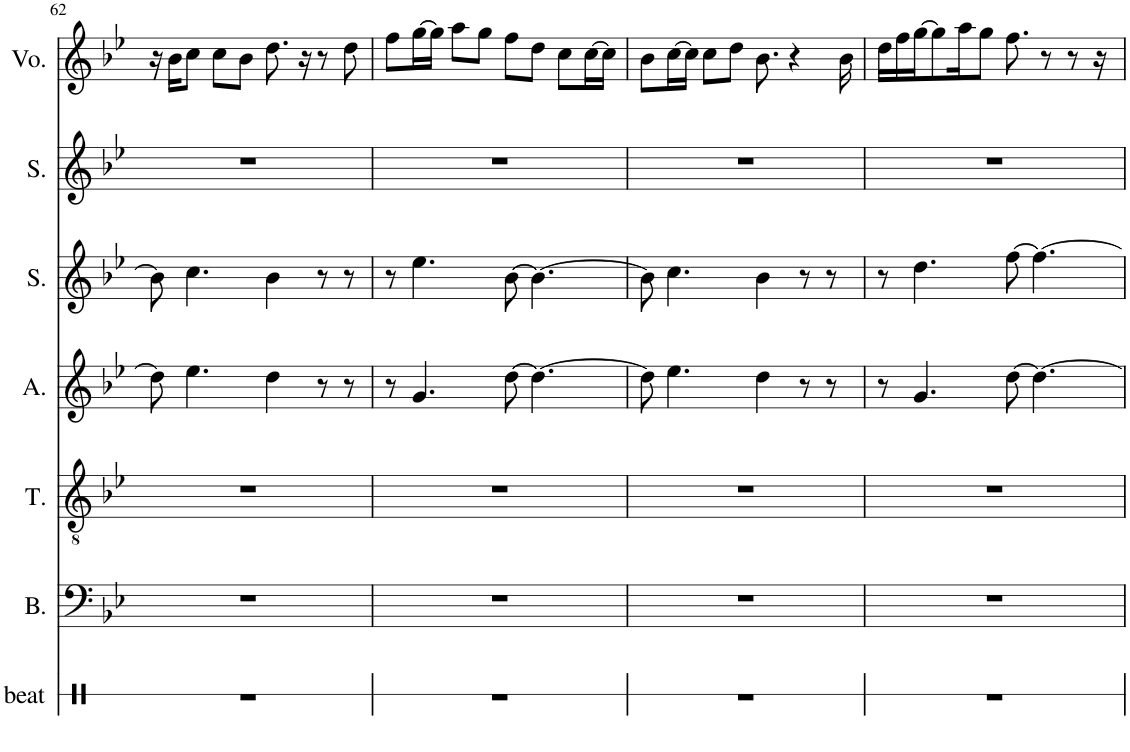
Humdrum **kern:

**kern	**kern	**kern	**kern	**kern	**kern	**kern
*part7	*part6	*part5	*part4	*part3	*part2	*part1
*staff7	*staff6	*staff5	*staff4	*staff3	*staff2	*staff1
*I"beatbox	*I"Bass	*I"Tenor	*I"Alto	*I"Soprano	*I"Soprano	*I"Voice
*I'beat	*I'B.	*I'T.	*I'A.	*I'S.	*I'S.	*I'Vo.
!!LO:PB:g=z
*clefX	*clefF4	*clefGv2	*clefG2	*clefG2	*clefG2	*clefG2
*k[]	*k[b-e-]	*k[b-e-]	*k[b-e-]	*k[b-e-]	*k[b-e-]	*k[b-e-]
*M4/4	*M4/4	*M4/4	*M4/4	*M4/4	*M4/4	*M4/4
=62	=62	=62	=62	=62	=62	=62
1r	1r	1r	8dd\]	8b-\]	1r	16r
.	.	.	.	.	.	16b-\KL
.	.	.	4.ee-\	4.cc\	.	8cc\J
.	.	.	.	.	.	8cc\L
.	.	.	.	.	.	8b-\J
.	.	.	4dd\	4b-\	.	8.dd\
.	.	.	.	.	.	16r
.	.	.	8r	8r	.	8r
.	.	.	8r	8r	.	8dd\
=63	=63	=63	=63	=63	=63	=63
1r	1r	1r	8r	8r	1r	8ff\L
.	.	.	4.g/	4.ee-\	.	[16gg\L
.	.	.	.	.	.	16gg\JJ]
.	.	.	.	.	.	8aa\L
.	.	.	.	.	.	8gg\J
.	.	.	[8dd\	[8b-\	.	8ff\L
.	.	.	4.dd\_	4.b-\_	.	8dd\J
.	.	.	.	.	.	8cc\L
.	.	.	.	.	.	[16cc\L
.	.	.	.	.	.	16cc\JJ]
=64	=64	=64	=64	=64	=64	=64
1r	1r	1r	8dd\]	8b-\]	1r	8b-\L
.	.	.	4.ee-\	4.cc\	.	[16cc\L
.	.	.	.	.	.	16cc\JJ]
.	.	.	.	.	.	8cc\L
.	.	.	.	.	.	8dd\J
.	.	.	4dd\	4b-\	.	8.b-\
.	.	.	.	.	.	4r
.	.	.	8r	8r	.	.
.	.	.	8r	8r	.	.
.	.	.	.	.	.	16b-\
=65	=65	=65	=65	=65	=65	=65
1r	1r	1r	8r	8r	1r	16dd\LL
.	.	.	.	.	.	16ff\
.	.	.	4.g/	4.dd\	.	[16gg\J
.	.	.	.	.	.	8gg\]
.	.	.	.	.	.	16aa\K
.	.	.	.	.	.	8gg\J
.	.	.	[8dd\	[8ff\	.	8.ff\
.	.	.	4.dd\_	4.ff\_	.	.
.	.	.	.	.	.	8r
.	.	.	.	.	.	8r
.	.	.	.	.	.	16r
=	=	=	=	=	=	=
*-	*-	*-	*-	*-	*-	*-
